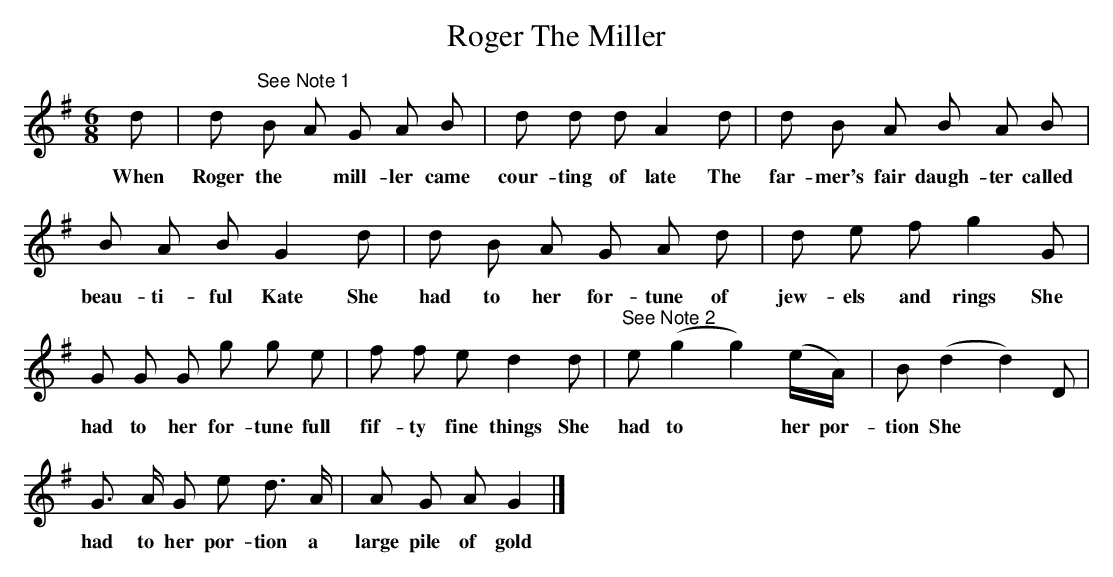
X:1
T:Roger The Miller
M:6/8
L:1/8
K:G
d | d "^See Note 1"B A G A B | d d d A2 d | d B A B A B |
w:When Roger the* mill-ler came cour-ting of late The far-mer's fair daugh-ter called
B A B G2 d | d B A G A d | d e f g2 G |
w:beau-ti-ful Kate She had to her for-tune of jew-els and rings She
G G G g g e | f f e d2 d |"^See Note 2" e (g2 g2) (e/2A/2)  | B (d2 d2) D |
w:had to her for-tune full fif-ty fine things She had to* her por-tion She
G > A G e d > A | A G AG2|]
w:had to her por-tion a large pile of gold
